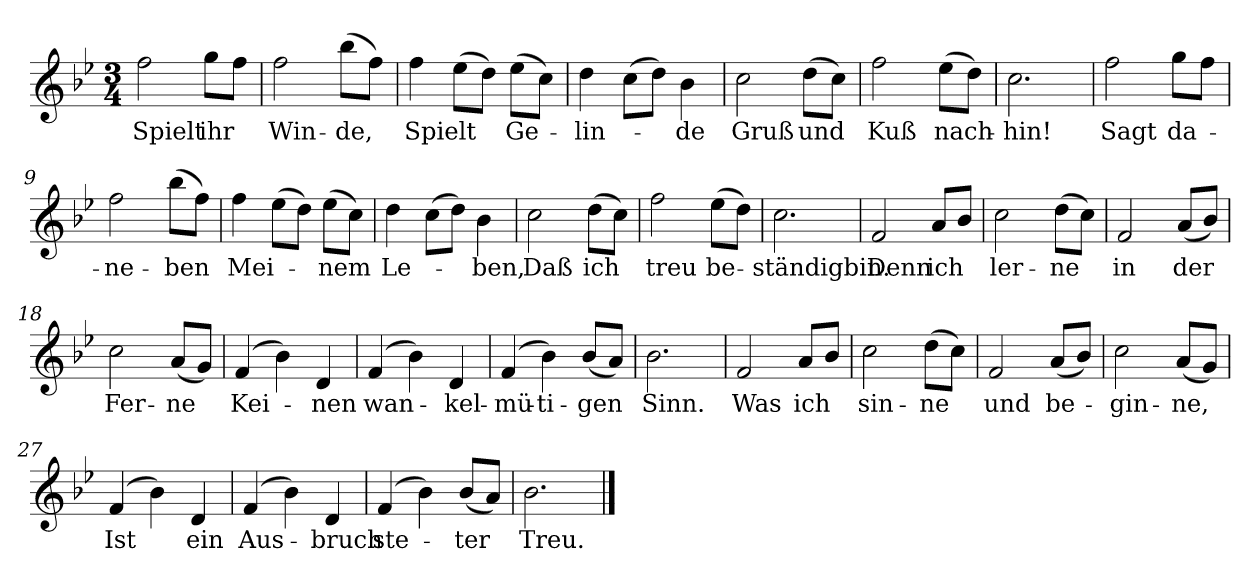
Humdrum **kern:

**kern	**text
*part1	*part1
*staff1	*staff1
*clefG2	*
*k[b-e-]	*
*B-:	*
*M3/4	*
*MM120	*
=1	=1
2ff	Spielt
8gg\L	ihr
8ff\J	.
=2	=2
2ff	Win-
(8bb-\L	-de,
8ff\J)	.
=3	=3
4ff	Spielt
(8ee-\L	.
8dd\J)	.
(8ee-\L	Ge-
8cc\J)	.
=4	=4
4dd	-lin-
(8cc\L	.
8dd\J)	.
4b-	-de
=5	=5
2cc	Gruß
(8dd\L	und
8cc\J)	.
=6	=6
2ff	Kuß
(8ee-\L	nach-
8dd\J)	.
=7	=7
2.cc	-hin!
=8	=8
2ff	Sagt
8gg\L	da-
8ff\J	.
=9	=9
2ff	-ne-
(8bb-\L	-ben
8ff\J)	.
=10	=10
4ff	Mei-
(8ee-\L	.
8dd\J)	.
(8ee-\L	-nem
8cc\J)	.
=11	=11
4dd	Le-
(8cc\L	.
8dd\J)	.
4b-	-ben,
=12	=12
2cc	Daß
(8dd\L	ich
8cc\J)	.
=13	=13
2ff	treu
(8ee-\L	be-
8dd\J)	.
=14	=14
2.cc	-ständigbin.
=15	=15
2f	Denn
8a/L	ich
8b-/J	.
=16	=16
2cc	ler-
(8dd\L	-ne
8cc\J)	.
=17	=17
2f	in
(8a/L	der
8b-/J)	.
=18	=18
2cc	Fer-
(8a/L	-ne
8g/J)	.
=19	=19
(4f	Kei-
4b-)	.
4d	-nen
=20	=20
(4f	wan-
4b-)	.
4d	-kel-
=21	=21
(4f	-mü-
4b-)	-ti-
(8b-/L	-gen
8a/J)	.
=22	=22
2.b-	Sinn.
=23	=23
2f	Was
8a/L	ich
8b-/J	.
=24	=24
2cc	sin-
(8dd\L	-ne
8cc\J)	.
=25	=25
2f	und
(8a/L	be-
8b-/J)	.
=26	=26
2cc	-gin-
(8a/L	-ne,
8g/J)	.
=27	=27
(4f	Ist
4b-)	.
4d	ein
=28	=28
(4f	Aus-
4b-)	.
4d	-bruch
=29	=29
(4f	ste-
4b-)	.
(8b-/L	-ter
8a/J)	.
=30	=30
2.b-	Treu.
==	==
*-	*-
